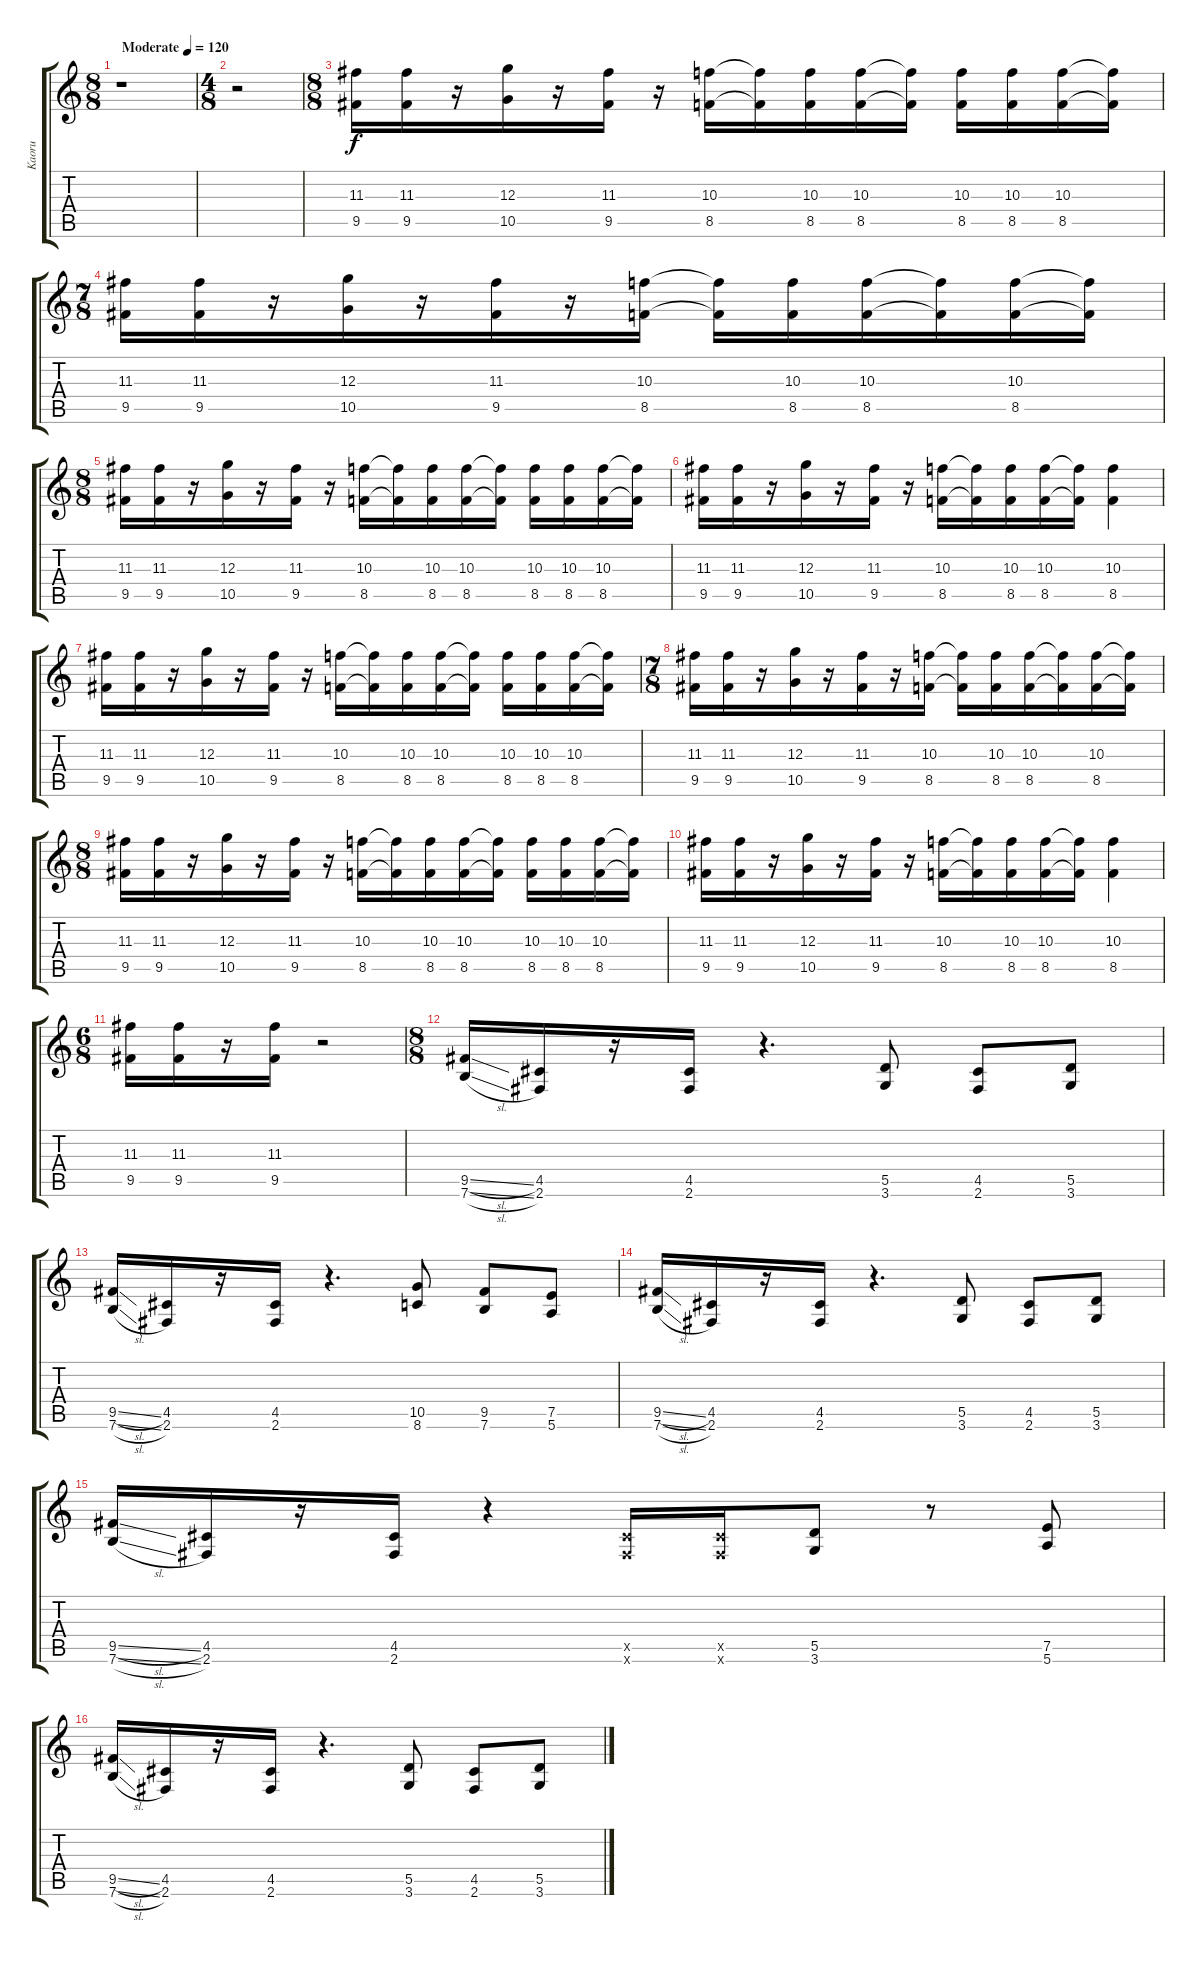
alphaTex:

\track ("Kaoru" "Kaoru") {instrument overdrivenguitar}
\staff {score tabs}
\tuning (E4 B3 G3 D3 A2 E2) {hide}
\ts (8 8)
\tempo (120 "Moderate")
\clef g2
\ks c
r.1{dy f instrument overdrivenguitar} |
\ts (4 8)
r.2 |
\ts (8 8)
(11.3 9.5).16 (11.3 9.5).16 r.16 (12.3 10.5).16 r.16 (11.3 9.5).16 r.16 (10.3 8.5).16 (10.3{t} 8.5{t}).16 (10.3 8.5).16 (10.3 8.5).16 (10.3{t} 8.5{t}).16 (10.3 8.5).16 (10.3 8.5).16 (10.3 8.5).16 (10.3{t} 8.5{t}).16 |
\ts (7 8)
(11.3 9.5).16 (11.3 9.5).16 r.16 (12.3 10.5).16 r.16 (11.3 9.5).16 r.16 (10.3 8.5).16 (10.3{t} 8.5{t}).16 (10.3 8.5).16 (10.3 8.5).16 (10.3{t} 8.5{t}).16 (10.3 8.5).16 (10.3{t} 8.5{t}).16 |
\ts (8 8)
(11.3 9.5).16 (11.3 9.5).16 r.16 (12.3 10.5).16 r.16 (11.3 9.5).16 r.16 (10.3 8.5).16 (10.3{t} 8.5{t}).16 (10.3 8.5).16 (10.3 8.5).16 (10.3{t} 8.5{t}).16 (10.3 8.5).16 (10.3 8.5).16 (10.3 8.5).16 (10.3{t} 8.5{t}).16 |
(11.3 9.5).16 (11.3 9.5).16 r.16 (12.3 10.5).16 r.16 (11.3 9.5).16 r.16 (10.3 8.5).16 (10.3{t} 8.5{t}).16 (10.3 8.5).16 (10.3 8.5).16 (10.3{t} 8.5{t}).16 (10.3 8.5).4 |
(11.3 9.5).16 (11.3 9.5).16 r.16 (12.3 10.5).16 r.16 (11.3 9.5).16 r.16 (10.3 8.5).16 (10.3{t} 8.5{t}).16 (10.3 8.5).16 (10.3 8.5).16 (10.3{t} 8.5{t}).16 (10.3 8.5).16 (10.3 8.5).16 (10.3 8.5).16 (10.3{t} 8.5{t}).16 |
\ts (7 8)
(11.3 9.5).16 (11.3 9.5).16 r.16 (12.3 10.5).16 r.16 (11.3 9.5).16 r.16 (10.3 8.5).16 (10.3{t} 8.5{t}).16 (10.3 8.5).16 (10.3 8.5).16 (10.3{t} 8.5{t}).16 (10.3 8.5).16 (10.3{t} 8.5{t}).16 |
\ts (8 8)
(11.3 9.5).16 (11.3 9.5).16 r.16 (12.3 10.5).16 r.16 (11.3 9.5).16 r.16 (10.3 8.5).16 (10.3{t} 8.5{t}).16 (10.3 8.5).16 (10.3 8.5).16 (10.3{t} 8.5{t}).16 (10.3 8.5).16 (10.3 8.5).16 (10.3 8.5).16 (10.3{t} 8.5{t}).16 |
(11.3 9.5).16 (11.3 9.5).16 r.16 (12.3 10.5).16 r.16 (11.3 9.5).16 r.16 (10.3 8.5).16 (10.3{t} 8.5{t}).16 (10.3 8.5).16 (10.3 8.5).16 (10.3{t} 8.5{t}).16 (10.3 8.5).4 |
\ts (6 8)
(11.3 9.5).16 (11.3 9.5).16 r.16 (11.3 9.5).16 r.2 |
\ts (8 8)
(9.5{sl} 7.6{sl}).16 (4.5 2.6).16 r.16 (4.5 2.6).16 r.4{d} (5.5 3.6).8 (4.5 2.6).8 (5.5 3.6).8 |
(9.5{sl} 7.6{sl}).16 (4.5 2.6).16 r.16 (4.5 2.6).16 r.4{d} (10.5 8.6).8 (9.5 7.6).8 (7.5 5.6).8 |
(9.5{sl} 7.6{sl}).16 (4.5 2.6).16 r.16 (4.5 2.6).16 r.4{d} (5.5 3.6).8 (4.5 2.6).8 (5.5 3.6).8 |
(9.5{sl} 7.6{sl}).16 (4.5 2.6).16 r.16 (4.5 2.6).16 r.4 (4.5{x} 2.6{x}).16 (4.5{x} 2.6{x}).16 (5.5 3.6).8 r.8 (7.5 5.6).8 |
(9.5{sl} 7.6{sl}).16 (4.5 2.6).16 r.16 (4.5 2.6).16 r.4{d} (5.5 3.6).8 (4.5 2.6).8 (5.5 3.6).8
